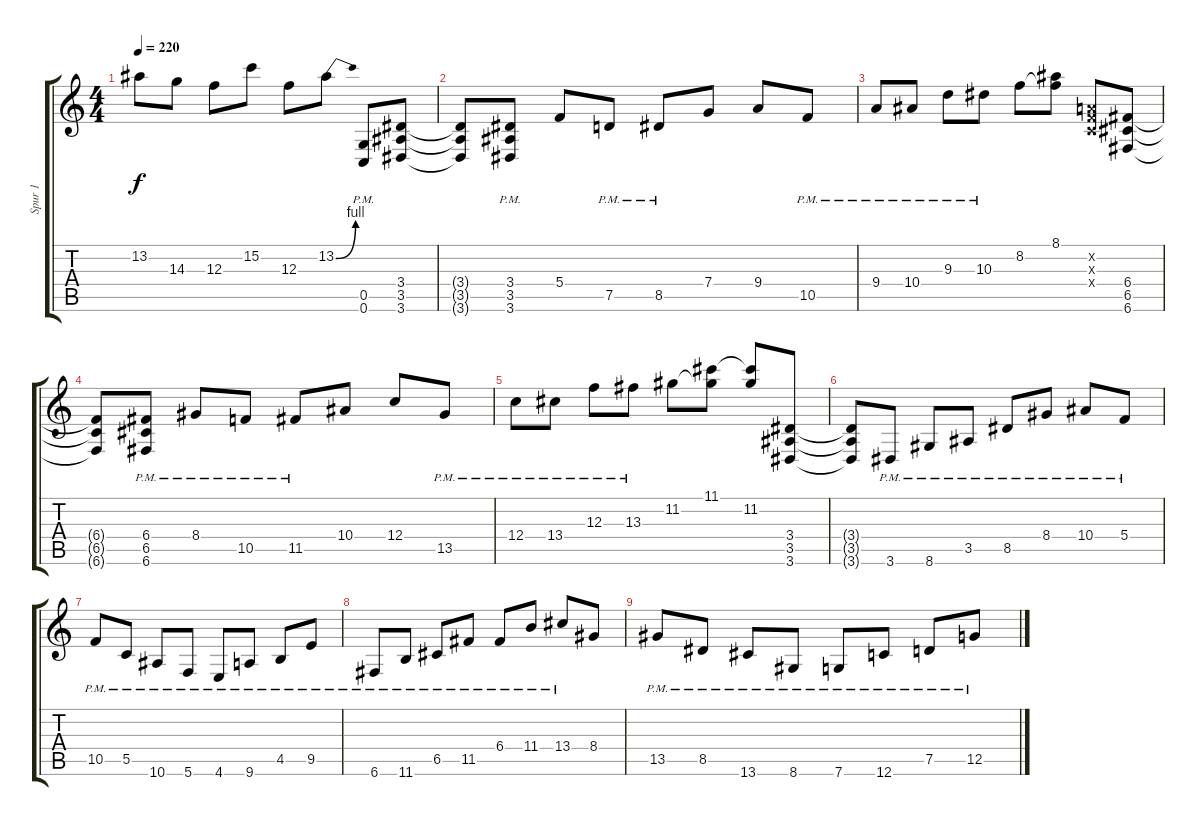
\track ("Spur 1" "Spur 1") {instrument overdrivenguitar}
\staff {score tabs}
\tuning (D4 A3 F3 C3 G2 C2) {hide}
\ts (4 4)
\tempo 220
\clef g2
\ks c
13.2.8{dy f} 14.3.8 12.3.8 15.2.8 12.3.8 13.2{be (bend 0 0 60 4)}.8 (0.5{pm} 0.6{pm}).8 (3.4 3.5 3.6).8 |
(3.4{t} 3.5{t} 3.6{t}).8 (3.4{pm} 3.5{pm} 3.6{pm}).8 5.4.8 7.5{pm}.8 8.5{pm}.8 7.4.8 9.4.8 10.5{pm}.8 |
9.4{pm}.8 10.4{pm}.8 9.3{pm}.8 10.3{pm}.8 8.2.8 (8.1 8.2{t}).8 (0.2{x} 0.3{x} 0.4{x}).8 (6.4 6.5 6.6).8 |
(6.4{t} 6.5{t} 6.6{t}).8 (6.4{pm} 6.5{pm} 6.6{pm}).8 8.4{pm}.8 10.5{pm}.8 11.5{pm}.8 10.4.8 12.4.8 13.5{pm}.8 |
12.4{pm}.8 13.4{pm}.8 12.3{pm}.8 13.3{pm}.8 11.2.8 (11.1 11.2{t}).8 (11.1{t} 11.2).8 (3.4 3.5 3.6).8 |
(3.4{t} 3.5{t} 3.6{t}).8 3.6{pm}.8 8.6{pm}.8 3.5{pm}.8 8.5{pm}.8 8.4{pm}.8 10.4{pm}.8 5.4{pm}.8 |
10.5{pm}.8 5.5{pm}.8 10.6{pm}.8 5.6{pm}.8 4.6{pm}.8 9.6{pm}.8 4.5{pm}.8 9.5{pm}.8 |
6.6{pm}.8 11.6{pm}.8 6.5{pm}.8 11.5{pm}.8 6.4{pm}.8 11.4{pm}.8 13.4{pm}.8 8.4.8 |
13.5{pm}.8 8.5{pm}.8 13.6{pm}.8 8.6{pm}.8 7.6{pm}.8 12.6{pm}.8 7.5{pm}.8 12.5{pm}.8
